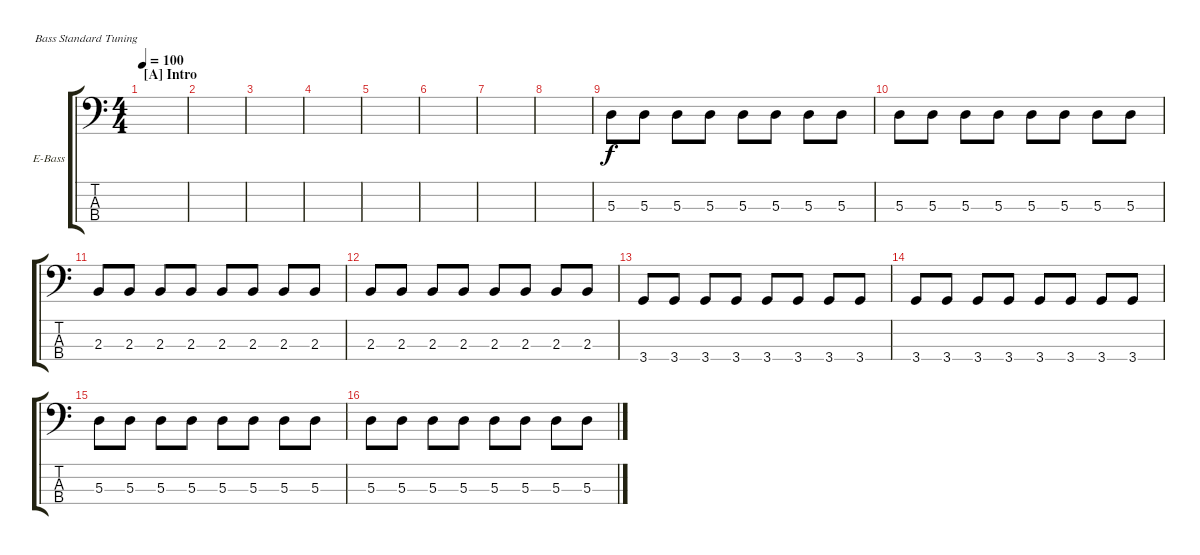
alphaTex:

\defaultSystemsLayout 4
\bracketExtendMode groupsimilarinstruments
\firstSystemTrackNameOrientation horizontal
\otherSystemsTrackNameOrientation horizontal
\track ("Electric Bass" "E-Bass") {instrument electricbassfinger}
\staff {score tabs}
\tuning (G2 D2 A1 E1)
\ts (4 4)
\section ("A" "Intro")
\tempo 100
\clef f4
\scale
0.487395
\ks c
|
\scale
0.256303 |
\scale
0.256303 |
\scale
0.333333 |
\scale
0.333333 |
\scale
0.333333 |
\scale
0.333333 |
\scale
0.333333 |
\scale
0.333333 5.3.8 5.3.8 5.3.8 5.3.8 5.3.8 5.3.8 5.3.8 5.3.8 |
\scale
0.333333 5.3.8 5.3.8 5.3.8 5.3.8 5.3.8 5.3.8 5.3.8 5.3.8 |
\scale
0.333333 2.3.8 2.3.8 2.3.8 2.3.8 2.3.8 2.3.8 2.3.8 2.3.8 |
\scale
0.333333 2.3.8 2.3.8 2.3.8 2.3.8 2.3.8 2.3.8 2.3.8 2.3.8 |
\scale
0.333333 3.4.8 3.4.8 3.4.8 3.4.8 3.4.8 3.4.8 3.4.8 3.4.8 |
\scale
0.333333 3.4.8 3.4.8 3.4.8 3.4.8 3.4.8 3.4.8 3.4.8 3.4.8 |
\scale
0.333333 5.3.8 5.3.8 5.3.8 5.3.8 5.3.8 5.3.8 5.3.8 5.3.8 |
5.3.8 5.3.8 5.3.8 5.3.8 5.3.8 5.3.8 5.3.8 5.3.8
